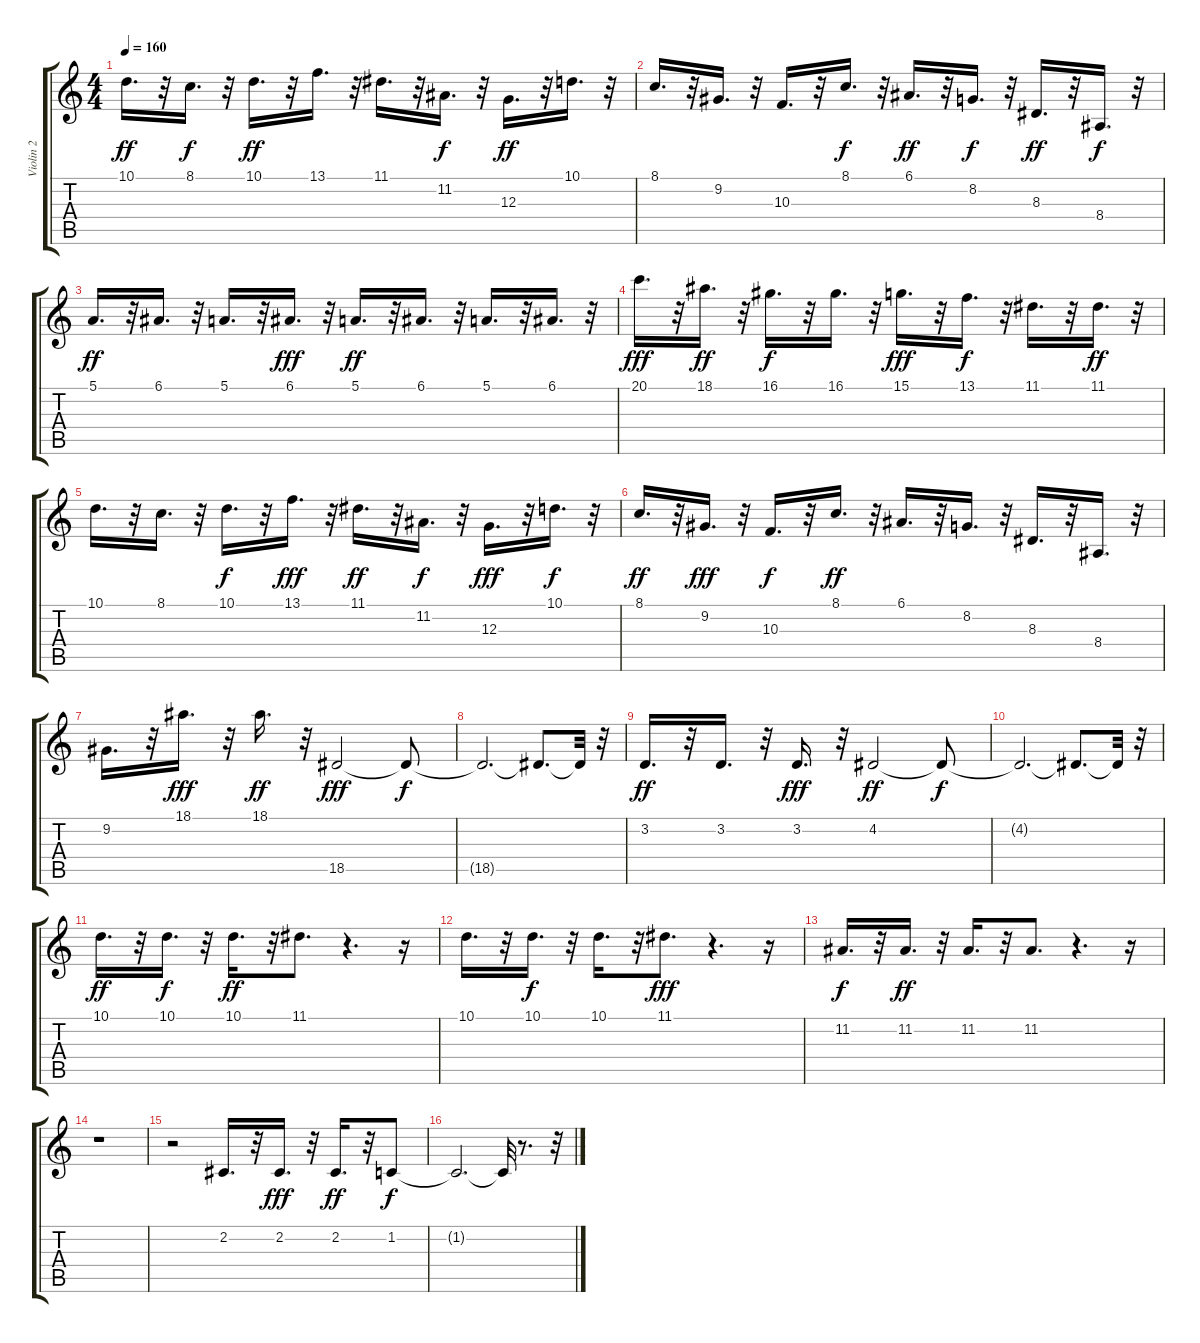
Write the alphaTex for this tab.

\track ("Violin 2" "Violin 2") {instrument violin}
\staff {score tabs}
\tuning (E4 B3 G3 D3 A2 E2) {hide}
\ts (4 4)
\tempo 160
\clef g2
\ks c
10.1.16{d dy ff} r.32 8.1.16{d dy f} r.32 10.1.16{d dy ff} r.32 13.1.16{d} r.32 11.1.16{d} r.32 11.2.16{d dy f} r.32 12.3.16{d dy ff} r.32 10.1.16{d} r.32 |
8.1.16{d} r.32 9.2.16{d} r.32 10.3.16{d} r.32 8.1.16{d dy f} r.32 6.1.16{d dy ff} r.32 8.2.16{d dy f} r.32 8.3.16{d dy ff} r.32 8.4.16{d dy f} r.32 |
5.1.16{d dy ff} r.32 6.1.16{d} r.32 5.1.16{d} r.32 6.1.16{d dy fff} r.32 5.1.16{d dy ff} r.32 6.1.16{d} r.32 5.1.16{d} r.32 6.1.16{d} r.32 |
20.1.16{d dy fff} r.32 18.1.16{d dy ff} r.32 16.1.16{d dy f} r.32 16.1.16{d} r.32 15.1.16{d dy fff} r.32 13.1.16{d dy f} r.32 11.1.16{d} r.32 11.1.16{d dy ff} r.32 |
10.1.16{d} r.32 8.1.16{d} r.32 10.1.16{d dy f} r.32 13.1.16{d dy fff} r.32 11.1.16{d dy ff} r.32 11.2.16{d dy f} r.32 12.3.16{d dy fff} r.32 10.1.16{d dy f} r.32 |
8.1.16{d dy ff} r.32 9.2.16{d dy fff} r.32 10.3.16{d dy f} r.32 8.1.16{d dy ff} r.32 6.1.16{d} r.32 8.2.16{d} r.32 8.3.16{d} r.32 8.4.16{d} r.32 |
9.2.16{d} r.32 18.1.16{d dy fff} r.32 18.1.16{d dy ff} r.32 18.5.2{dy fff} 18.5{t}.8{dy f} |
18.5{t}.2{d} 18.5{t}.8{d} 18.5{t}.32 r.32 |
3.2.16{d dy ff} r.32 3.2.16{d} r.32 3.2.16{d dy fff} r.32 4.2.2{dy ff} 4.2{t}.8{dy f} |
4.2{t}.2{d} 4.2{t}.8{d} 4.2{t}.32 r.32 |
10.1.16{d dy ff} r.32 10.1.16{d dy f} r.32 10.1.16{d dy ff} r.32 11.1.8{d} r.4{d} r.16 |
10.1.16{d} r.32 10.1.16{d dy f} r.32 10.1.16{d} r.32 11.1.8{d dy fff} r.4{d} r.16 |
11.2.16{d dy f} r.32 11.2.16{d dy ff} r.32 11.2.16{d} r.32 11.2.8{d} r.4{d} r.16 |
r.1 |
r.2 2.2.16{d} r.32 2.2.16{d dy fff} r.32 2.2.16{d dy ff} r.32 1.2.8{dy f} |
1.2{t}.2{d} 1.2{t}.32 r.8{d} r.32
